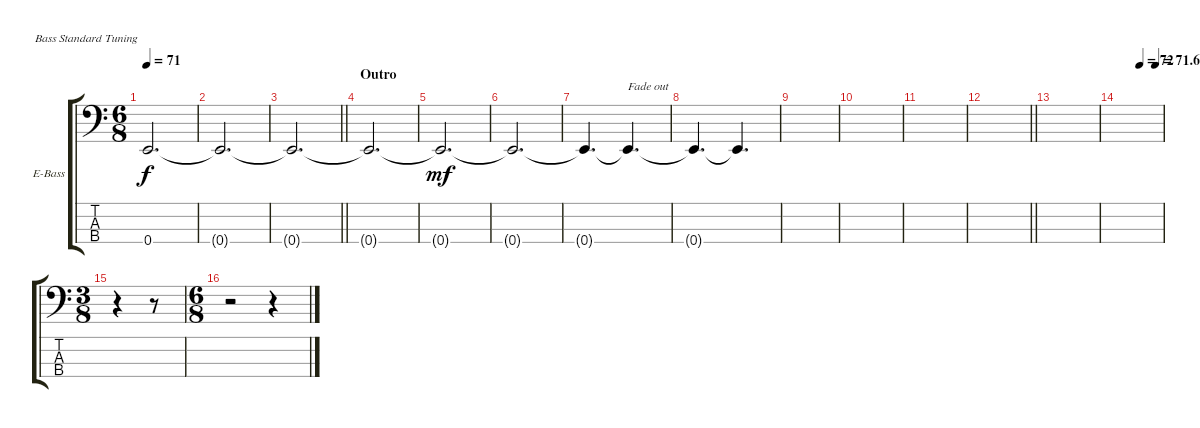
\bracketExtendMode groupsimilarinstruments
\firstSystemTrackNameOrientation horizontal
\otherSystemsTrackNameOrientation horizontal
\track ("Bass" "E-Bass") {instrument electricbasspick}
\staff {score tabs}
\tuning (G2 D2 A1 E1)
\ts (6 8)
\tempo 71
\clef f4
\ks c
0.4{t}.2{d dy f} |
0.4{t}.2{d} |
\barLineRight lightlight
0.4{t}.2{d} |
\section ("" "Outro")
0.4{t}.2{d} |
0.4{t}.2{d dy mf} |
0.4{t}.2{d} |
0.4{t}.4{d} 0.4{t}.4{d txt "Fade out"} |
0.4{t}.4{d} 0.4{t}.4{d} |
|
|
|
\barLineRight lightlight
|
|
\tempo (72 0.4875)
\tempo (71.6747 0.84375)
|
\ts (3 8)
\beaming (8 3)
r.4 r.8 |
\ts (6 8)
\beaming (8 3 3)
r.2 r.4
